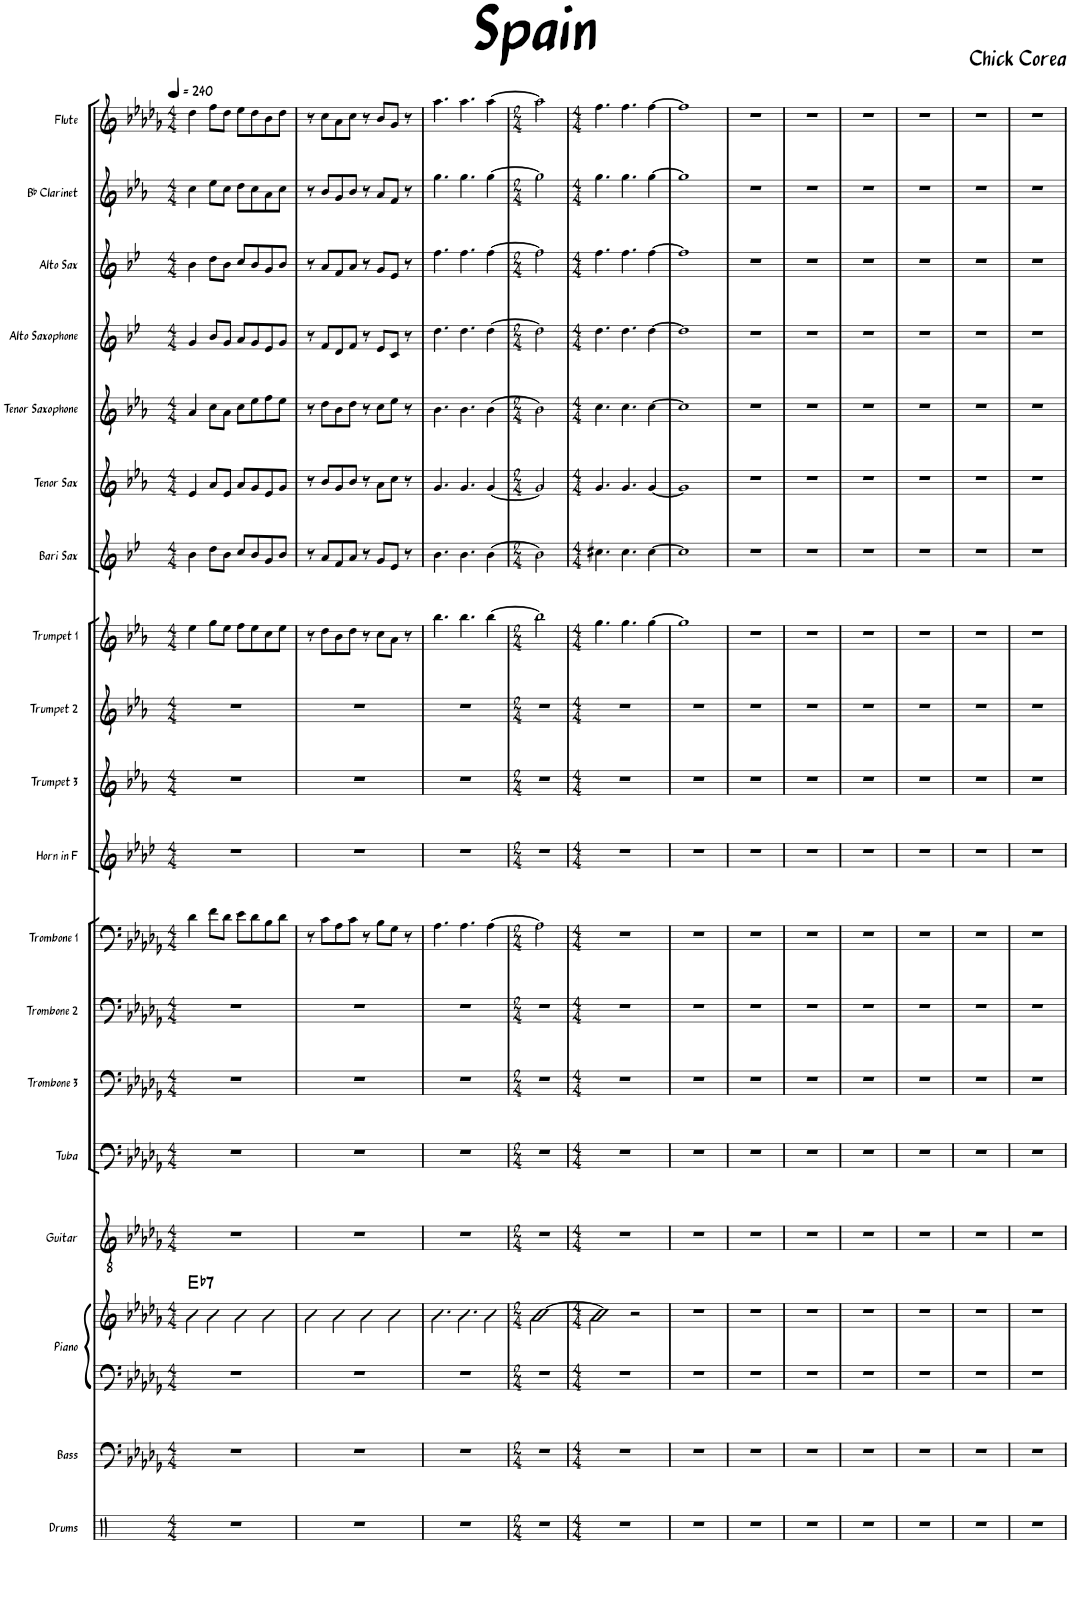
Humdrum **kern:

**kern	**kern	**kern	**kern	**harte	**kern	**kern	**kern	**kern	**kern	**kern	**kern	**kern	**kern	**kern	**kern	**kern	**kern	**kern	**kern	**kern
*part19	*part18	*part17	*part17	*part17	*part16	*part15	*part14	*part13	*part12	*part11	*part10	*part9	*part8	*part7	*part6	*part5	*part4	*part3	*part2	*part1
*staff20	*staff19	*staff18	*staff17	*	*staff16	*staff15	*staff14	*staff13	*staff12	*staff11	*staff10	*staff9	*staff8	*staff7	*staff6	*staff5	*staff4	*staff3	*staff2	*staff1
*I"Drums	*I"Bass	*I"Piano	*	*	*I"Guitar	*I"Tuba	*I"Trombone 3	*I"Trombone 2	*I"Trombone 1	*I"Horn in F	*I"Trumpet 3	*I"Trumpet 2	*I"Trumpet 1	*I"Bari Sax	*I"Tenor Sax	*I"Tenor Saxophone	*I"Alto Saxophone	*I"Alto Sax	*I"Bb Clarinet	*I"Flute
*I'Drums	*I'Bass	*I'Pno.	*	*	*I'Gtr.	*I'Tba.	*I'Tbn. 3	*I'Tbn. 2	*I'Tbn. 1	*	*I'Tpt. 3	*I'Tpt. 2	*I'Tpt. 1	*I'Bari	*I'Tenor	*I'T. Sax.	*I'A. Sax.	*I'Alto	*I'Bb Cl.	*I'Fl.
*clefX	*clefF4	*clefF4	*clefG2	*	*clefGv2	*clefF4	*clefF4	*clefF4	*clefF4	*clefG2	*clefG2	*clefG2	*clefG2	*clefG2	*clefG2	*clefG2	*clefG2	*clefG2	*clefG2	*clefG2
*	*Trd7c12	*	*	*	*	*	*	*	*	*Trd4c7	*Trd1c2	*Trd1c2	*Trd1c2	*Trd12c21	*Trd8c14	*Trd8c14	*Trd5c9	*Trd5c9	*Trd1c2	*
*k[]	*k[b-e-a-d-g-]	*k[b-e-a-d-g-]	*k[b-e-a-d-g-]	*	*k[b-e-a-d-g-]	*k[b-e-a-d-g-]	*k[b-e-a-d-g-]	*k[b-e-a-d-g-]	*k[b-e-a-d-g-]	*k[b-e-a-d-]	*k[b-e-a-]	*k[b-e-a-]	*k[b-e-a-]	*k[b-e-]	*k[b-e-a-]	*k[b-e-a-]	*k[b-e-]	*k[b-e-]	*k[b-e-a-]	*k[b-e-a-d-g-]
*M4/4	*M4/4	*M4/4	*M4/4	*	*M4/4	*M4/4	*M4/4	*M4/4	*M4/4	*M4/4	*M4/4	*M4/4	*M4/4	*M4/4	*M4/4	*M4/4	*M4/4	*M4/4	*M4/4	*M4/4
*MM240	*MM240	*MM240	*MM240	*	*MM240	*MM240	*MM240	*MM240	*MM240	*MM240	*MM240	*MM240	*MM240	*MM240	*MM240	*MM240	*MM240	*MM240	*MM240	*MM240
=1	=1	=1	=1	=1	=1	=1	=1	=1	=1	=1	=1	=1	=1	=1	=1	=1	=1	=1	=1	=1
!	!	!	!	!LO:H:kt=7	!	!	!	!	!	!	!	!	!	!	!	!	!	!	!	!
1r	1r	1r	4b-\	Eb:7	1r	1r	1r	1r	4d-\	1r	1r	1r	4ee-\	4b-\	4e-/	4a-/	4g/	4b-\	4cc\	4dd-\
.	.	.	4b-\	.	.	.	.	.	8f\L	.	.	.	8gg\L	8dd\L	8a-/L	8cc\L	8b-/L	8dd\L	8ee-\L	8ff\L
.	.	.	.	.	.	.	.	.	8d-\J	.	.	.	8ee-\J	8b-\J	8e-/J	8a-\J	8g/J	8b-\J	8cc\J	8dd-\J
.	.	.	4b-\	.	.	.	.	.	8e-\L	.	.	.	8ff\L	8cc/L	8a-/L	8cc\L	8a/L	8cc/L	8dd\L	8ee-\L
.	.	.	.	.	.	.	.	.	8d-\	.	.	.	8ee-\	8b-/	8g/	8ee-\	8g/	8b-/	8cc\	8dd-\
.	.	.	4b-\	.	.	.	.	.	8B-\	.	.	.	8cc\	8g/	8e-/	8ff\	8e-/	8g/	8a-\	8b-\
.	.	.	.	.	.	.	.	.	8d-\J	.	.	.	8ee-\J	8b-/J	8g/J	8ee-\J	8g/J	8b-/J	8cc\J	8dd-\J
=2	=2	=2	=2	=2	=2	=2	=2	=2	=2	=2	=2	=2	=2	=2	=2	=2	=2	=2	=2	=2
1r	1r	1r	4b-\	.	1r	1r	1r	1r	8r	1r	1r	1r	8r	8r	8r	8r	8r	8r	8r	8r
.	.	.	.	.	.	.	.	.	8c\L	.	.	.	8dd\L	8a/L	8b-/L	8dd\L	8f/L	8a/L	8b-/L	8cc\L
.	.	.	4b-\	.	.	.	.	.	8A-\	.	.	.	8b-\	8f/	8g/	8b-\	8d/	8f/	8g/	8a-\
.	.	.	.	.	.	.	.	.	8c\J	.	.	.	8dd\J	8a/J	8b-/J	8dd\J	8f/J	8a/J	8b-/J	8cc\J
.	.	.	4b-\	.	.	.	.	.	8r	.	.	.	8r	8r	8r	8r	8r	8r	8r	8r
.	.	.	.	.	.	.	.	.	8B-\L	.	.	.	8cc\L	8g/L	8a-\L	8cc\L	8e-/L	8g/L	8a-/L	8b-/L
.	.	.	4b-\	.	.	.	.	.	8G-\J	.	.	.	8a-\J	8e-/J	8cc\J	8ee-\J	8c/J	8e-/J	8f/J	8g-/J
.	.	.	.	.	.	.	.	.	8r	.	.	.	8r	8r	8r	8r	8r	8r	8r	8r
=3	=3	=3	=3	=3	=3	=3	=3	=3	=3	=3	=3	=3	=3	=3	=3	=3	=3	=3	=3	=3
1r	1r	1r	4.b-\	.	1r	1r	1r	1r	4.A-\	1r	1r	1r	4.bb-\	4.b-\	4.g/	4.b-\	4.dd\	4.ff\	4.gg\	4.aa-\
.	.	.	4.b-\	.	.	.	.	.	4.A-\	.	.	.	4.bb-\	4.b-\	4.g/	4.b-\	4.dd\	4.ff\	4.gg\	4.aa-\
.	.	.	4b-\	.	.	.	.	.	[4A-\	.	.	.	[4bb-\	[4b-\	[4g/	[4b-\	[4dd\	[4ff\	[4gg\	[4aa-\
=4	=4	=4	=4	=4	=4	=4	=4	=4	=4	=4	=4	=4	=4	=4	=4	=4	=4	=4	=4	=4
*M2/4	*M2/4	*M2/4	*M2/4	*	*M2/4	*M2/4	*M2/4	*M2/4	*M2/4	*M2/4	*M2/4	*M2/4	*M2/4	*M2/4	*M2/4	*M2/4	*M2/4	*M2/4	*M2/4	*M2/4
2r	2r	2r	[2b-\	.	2r	2r	2r	2r	2A-\]	2r	2r	2r	2bb-\]	2b-\]	2g/]	2b-\]	2dd\]	2ff\]	2gg\]	2aa-\]
=5	=5	=5	=5	=5	=5	=5	=5	=5	=5	=5	=5	=5	=5	=5	=5	=5	=5	=5	=5	=5
*M4/4	*M4/4	*M4/4	*M4/4	*	*M4/4	*M4/4	*M4/4	*M4/4	*M4/4	*M4/4	*M4/4	*M4/4	*M4/4	*M4/4	*M4/4	*M4/4	*M4/4	*M4/4	*M4/4	*M4/4
1r	1r	1r	2b-\]	.	1r	1r	1r	1r	1r	1r	1r	1r	4.gg\	4.cc#X\	4.g/	4.cc\	4.dd\	4.ff\	4.gg\	4.ff\
.	.	.	.	.	.	.	.	.	.	.	.	.	4.gg\	4.cc#\	4.g/	4.cc\	4.dd\	4.ff\	4.gg\	4.ff\
.	.	.	2r	.	.	.	.	.	.	.	.	.	.	.	.	.	.	.	.	.
.	.	.	.	.	.	.	.	.	.	.	.	.	[4gg\	[4cc#\	[4g/	[4cc\	[4dd\	[4ff\	[4gg\	[4ff\
=6	=6	=6	=6	=6	=6	=6	=6	=6	=6	=6	=6	=6	=6	=6	=6	=6	=6	=6	=6	=6
1r	1r	1r	1r	.	1r	1r	1r	1r	1r	1r	1r	1r	1gg]	1cc#]	1g]	1cc]	1dd]	1ff]	1gg]	1ff]
=7	=7	=7	=7	=7	=7	=7	=7	=7	=7	=7	=7	=7	=7	=7	=7	=7	=7	=7	=7	=7
1r	1r	1r	1r	.	1r	1r	1r	1r	1r	1r	1r	1r	1r	1r	1r	1r	1r	1r	1r	1r
=8	=8	=8	=8	=8	=8	=8	=8	=8	=8	=8	=8	=8	=8	=8	=8	=8	=8	=8	=8	=8
1r	1r	1r	1r	.	1r	1r	1r	1r	1r	1r	1r	1r	1r	1r	1r	1r	1r	1r	1r	1r
=9	=9	=9	=9	=9	=9	=9	=9	=9	=9	=9	=9	=9	=9	=9	=9	=9	=9	=9	=9	=9
1r	1r	1r	1r	.	1r	1r	1r	1r	1r	1r	1r	1r	1r	1r	1r	1r	1r	1r	1r	1r
=10	=10	=10	=10	=10	=10	=10	=10	=10	=10	=10	=10	=10	=10	=10	=10	=10	=10	=10	=10	=10
1r	1r	1r	1r	.	1r	1r	1r	1r	1r	1r	1r	1r	1r	1r	1r	1r	1r	1r	1r	1r
=11	=11	=11	=11	=11	=11	=11	=11	=11	=11	=11	=11	=11	=11	=11	=11	=11	=11	=11	=11	=11
1r	1r	1r	1r	.	1r	1r	1r	1r	1r	1r	1r	1r	1r	1r	1r	1r	1r	1r	1r	1r
=12	=12	=12	=12	=12	=12	=12	=12	=12	=12	=12	=12	=12	=12	=12	=12	=12	=12	=12	=12	=12
1r	1r	1r	1r	.	1r	1r	1r	1r	1r	1r	1r	1r	1r	1r	1r	1r	1r	1r	1r	1r
=	=	=	=	=	=	=	=	=	=	=	=	=	=	=	=	=	=	=	=	=
*-	*-	*-	*-	*-	*-	*-	*-	*-	*-	*-	*-	*-	*-	*-	*-	*-	*-	*-	*-	*-
